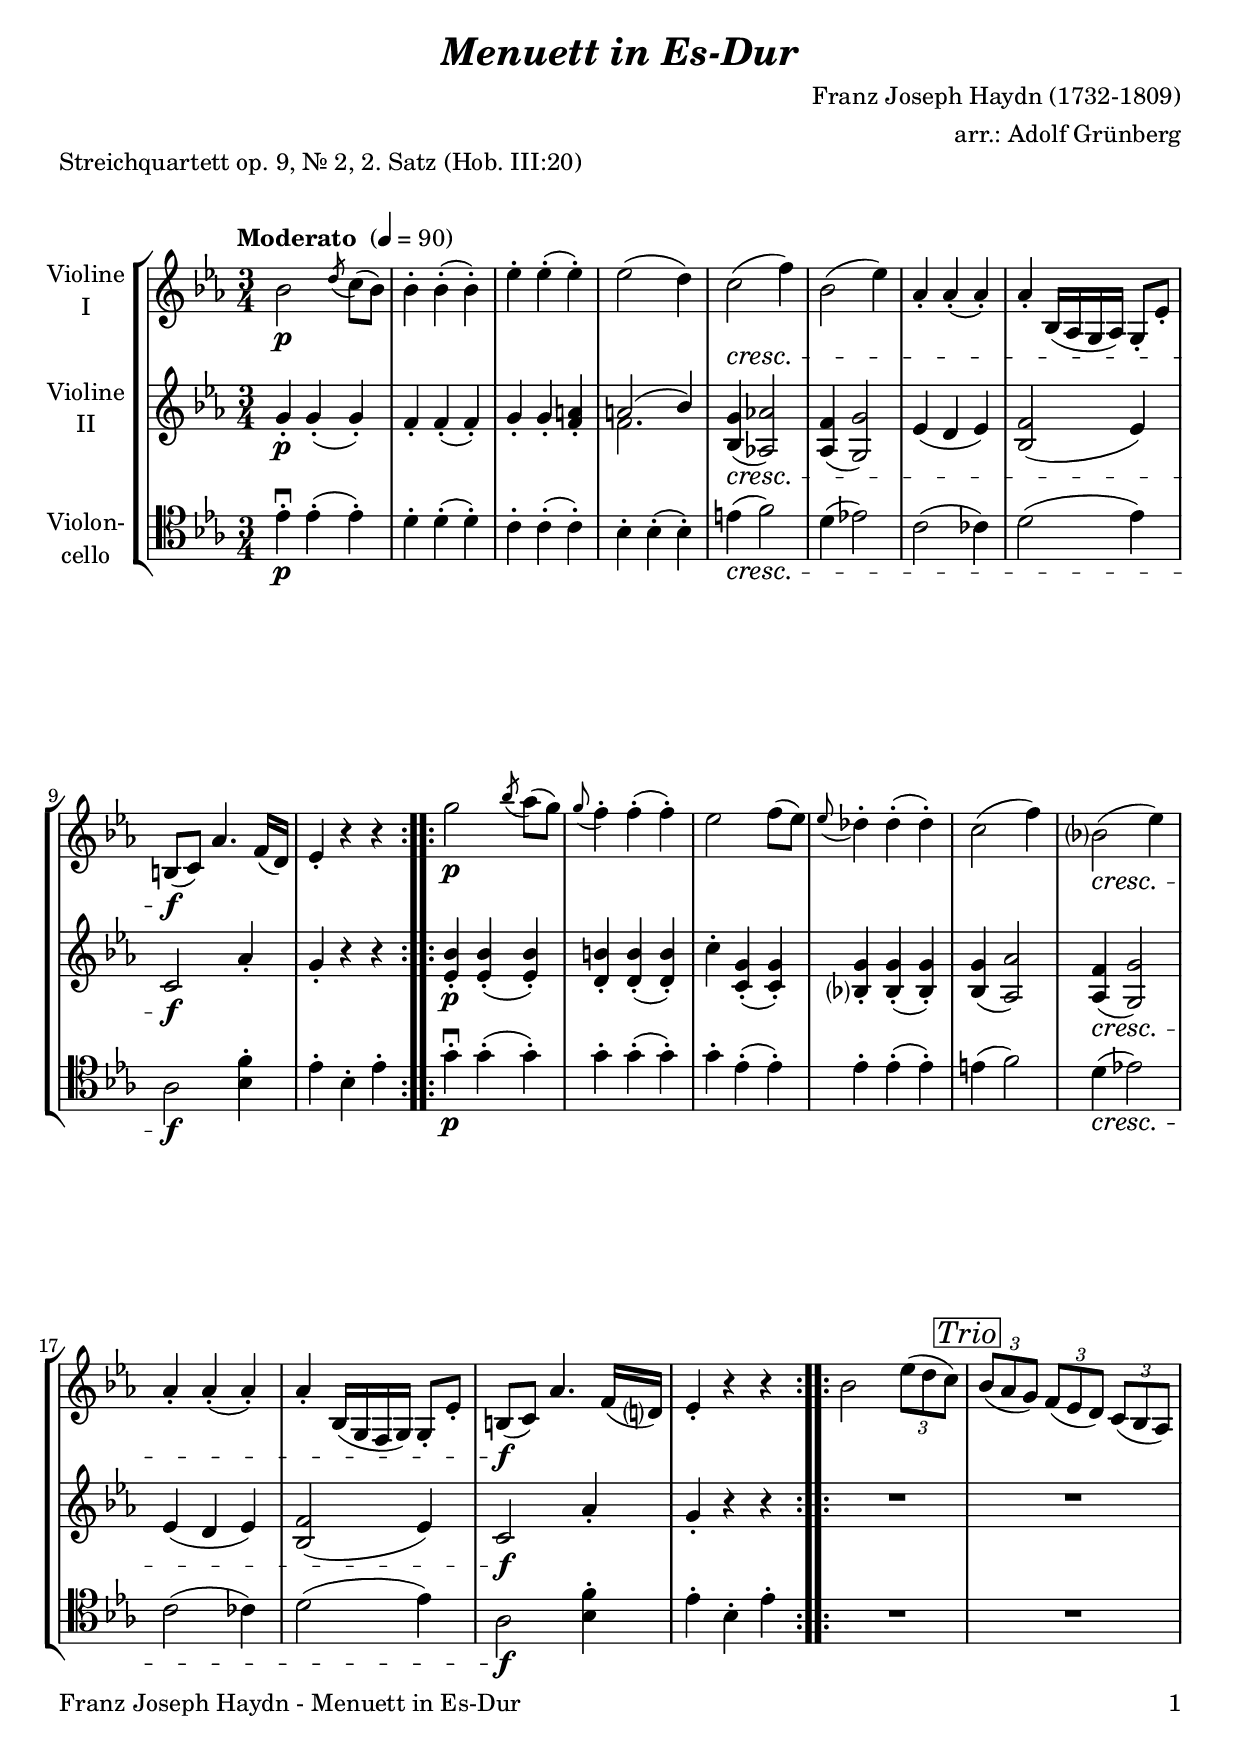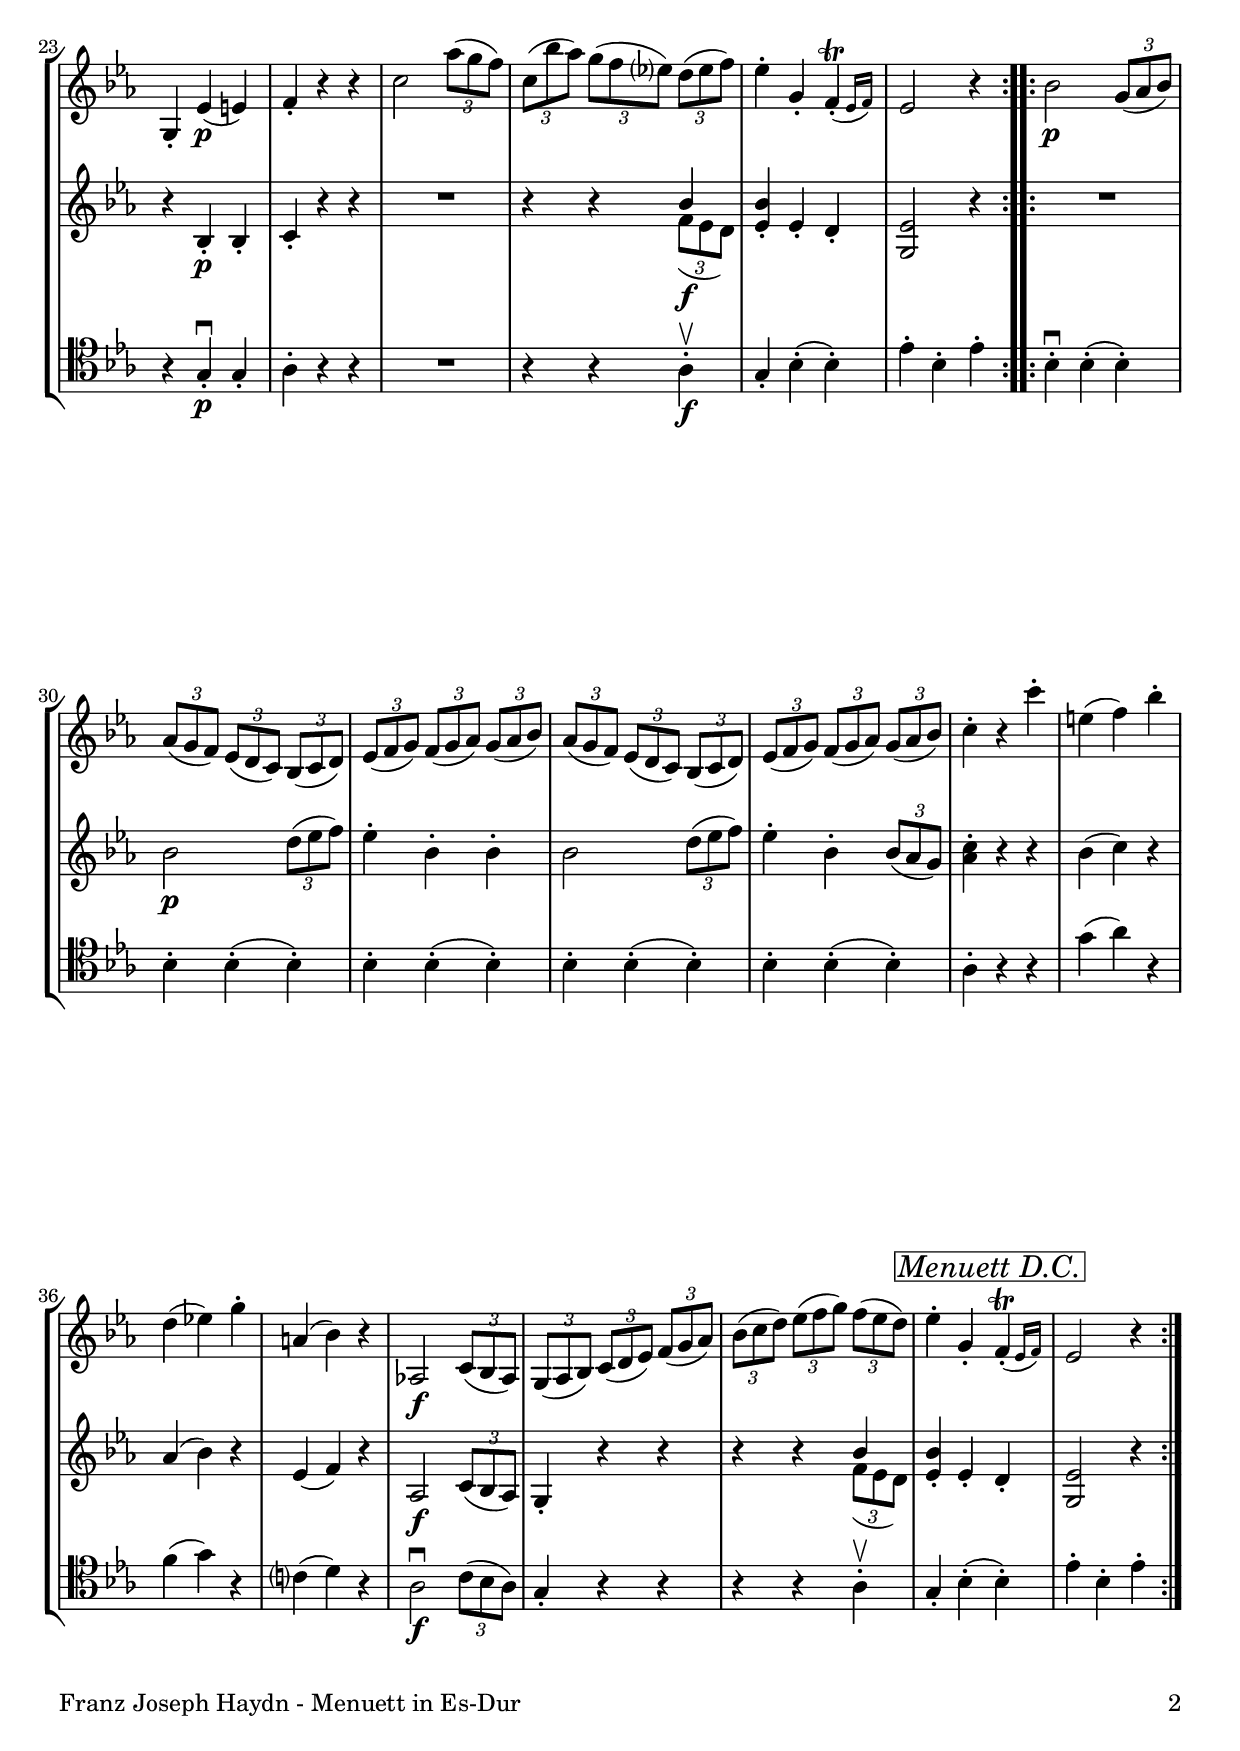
\version "2.22.0"
\include "deutsch.ly"

#(set-global-staff-size 21)

\header {
  title     = \markup \bold \italic "Menuett in Es-Dur"
  composer  = "Franz Joseph Haydn (1732-1809)"
  arranger  = "arr.: Adolf Grünberg"
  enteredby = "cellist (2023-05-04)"
  piece     = "Streichquartett op. 9, Nr. 2, 2. Satz (Hob. III:20)"
}

voiceconsts = {
 \key es \major
 \time 3/4
 \clef "treble"
 \compressEmptyMeasures
 \numericTimeSignature
  % Set default beaming for all staves
%  \set Timing.beamExceptions = #'()
%  \set Timing.baseMoment     = #(ly:make-moment 1 4)
%  \set Timing.beatStructure  = #'(1 1 1)
 \tempo "Moderato " 4=90
}

mipz = "pizzicato strings"
mivl = "violin"
mivc = "cello"

mdc  = \mark \markup \box \italic "Menuett D.C."
pizz = \markup \italic "pizz."
rit  = \mark \markup \box \italic "rit."
trio = \mark \markup \box \italic "Trio"

va = \relative c'' {
  \voiceconsts

  \repeat volta 2 {
    b2\p \acciaccatura d8 c( b)
    b4-. b(-. b)-.
    es-. es(-. es)-.
    es2( d4)
    c2(\cresc f4)
    b,2( es4)
    as,-. as(-. as)-.
    as-. b,16( as g as) g8-. es'-.
    h(\f c) as'4. f16( d)
    es4-. r r
  }

  \repeat volta 2 {
    g'2\p \acciaccatura b8 as( g)
    \appoggiatura g f4-. f(-. f)-.
    es2 f8( es)
    \appoggiatura es des4-. des(-. des)-.
    c2( f4)
    b,?2(\cresc es4)
    as,-. as(-. as)-.
    as-. b,16( g f g) g8-. es'-.
    h(\f c) as'4. f16( d?)
    es4-. r r
  }

  \repeat volta 2 {
    b'2 \tuplet 3/2 4 {
      es8( d c) \trio
      b( as g) f( es d) c( b as)
    }
    g4-. es'(\p e)
    f-. r r
    c'2 \tuplet 3/2 4 {
      as'8( g f)
      c( b' as) g( f es?) d( es f)
    }
    es4-. g,-. \afterGrace f-.(\trill { es16[ f]) }
    es2 r4
  }

  \repeat volta 2 {
    b'2\p \tuplet 3/2 4 {
      g8( as b)
      as( g f) es( d c) b( c d)
      es( f g) f( g as) g( as b)
      as( g f) es( d c) b( c d)
      es( f g) f( g as) g( as b)
    }
    c4-. r c'-.

    e,( f) b-.
    d,( es!) g-.
    a,( b) r
    as,!2\f \tuplet 3/2 4 {
      c8( b as)
      g( as b) c( d es) f( g as)
      b( c d) es( f g) f( es d)
    }
    es4-. g,-. \mdc \afterGrace f(-.\trill { es16[ f]) }
    es2 r4
  }
}

vb = \relative c'' {
  \voiceconsts

  \repeat volta 2 {
    g4-.\p g(-. g)-.
    f-. f(-. f)-.
    g-. g-. <f a>-.
    << { a2( b4) } \\ f2. >>
    <b, g'>4(\cresc <as! as'!>2)
    <as f'>4( <g g'>2)
    es'4( d es)
    <b f'>2( es4)
    c2\f as'4-.
    g-. r r
  }

  \repeat volta 2 {
    <es b'>-.\p <es b'>(-. <es b'>)-.
    <d h'>-. <d h'>(-. <d h'>)-.
    c'-. <c, g'>(-. <c g'>)-.
    <b? g'>-. <b g'>(-. <b g'>)-.
    <b g'>( <as as'>2)
    <as f'>4(\cresc <g g'>2)
    es'4( d es)
    <b f'>2( es4)
    c2\f as'4-.
    g-. r r    
  }

  \repeat volta 2 {
    R2. \trio
    R
    r4 b,-.\p b-.
    c-. r r
    R2.
    r4 r << b' \\ \tuplet 3/2 4 { f8(\f es d) } >>
    <es b'>4-. es-. d-.
    <g, es'>2 r4
  }

  \repeat volta 2 {
    R2.
    b'2\p \tuplet 3/2 4 { d8( es f) }
    es4-. b-. b-.
    b2 \tuplet 3/2 4 { d8( es f) }
    es4-. b-. \tuplet 3/2 4 { b8( as g) }
    <as c>4-. r r

    b( c) r
    as( b) r
    es,( f) r
    as,2\f \tuplet 3/2 4 { c8( b as) }
    g4-. r r
    r r << b' \\ \tuplet 3/2 4 { f8( es d) } >>
    <es b'>4-. es-. \mdc d-.
    <g, es'>2 r4
  }
}

vc = \relative c' {
  \voiceconsts
  \clef "tenor"
  
  \repeat volta 2 {
    es4-.\downbow\p es(-. es)-.
    d-. d(-. d)-.
    c-. c(-. c)-.
    b-. b(-. b)-.
    e4(\cresc f2)
    d4( es!2)
    c( ces4)
    d2( es4)
    as,2\f <b f'>4-.
    es-. b-. es-.
  }

  \repeat volta 2 {
    g-.\downbow\p g(-. g)-.
    g-. g(-. g)-.
    g-. es(-. es)-.
    es-. es(-. es)-.
    e( f2)
    d4(\cresc es!2)
    c( ces4)
    d2( es4)
    as,2\f <b f'>4-.
    es-. b-. es-.
  }

  \repeat volta 2 {
    R2. \trio
    R
    r4 g,-.\downbow\p g-.
    as-. r r
    R2.
    r4 r as-.\upbow\f
    g-. b(-. b)-.
    es-. b-. es-.
  }

  \repeat volta 2 {
    b-.\downbow b(-. b)-.
    b-. b(-. b)-.
    b-. b(-. b)-.
    b-. b(-. b)-.
    b-. b(-. b)-.
    as-. r r

    g'( as) r
    f( g) r
    c,?( d) r
    as2\downbow\f \tuplet 3/2 4 { c8( b as) }
    g4-. r r
    r r as-.\upbow
    g-. b(-. \mdc b)-.
    es-. b-. es-.
  }
}


music = \new StaffGroup <<
      \new Staff {
        \set Staff.midiInstrument = \mivl
        \set Staff.instrumentName = \markup \center-column { "Violine" "I" }
        \transpose es es { \va }
      }

      \new Staff {
        \set Staff.midiInstrument = \mivl
        \set Staff.instrumentName = \markup \center-column { "Violine" "II" }
        \transpose es es { \vb }
      }

      \new Staff {
        \set Staff.midiInstrument = \mivc
        \set Staff.instrumentName = \markup \center-column { "Violon-" "cello" }
        \transpose es es { \vc }
      }      
>>

\book {
   \paper {
    print-page-number = ##t
    print-first-page-number = ##t
    ragged-last-bottom = ##f
    oddHeaderMarkup = \markup \null
    evenHeaderMarkup = \markup \null
    oddFooterMarkup = \markup {
      \fill-line {
        \on-the-fly #print-page-number-check-first
        "Franz Joseph Haydn - Menuett in Es-Dur" \fromproperty #'page:page-number-string
      }
    }
    evenFooterMarkup = \oddFooterMarkup
  } \score {
    \music
    \layout {}
  }

  \score {
    \unfoldRepeats \music

    \midi {
      \context {
        \Score
      }
    }
  }
}
